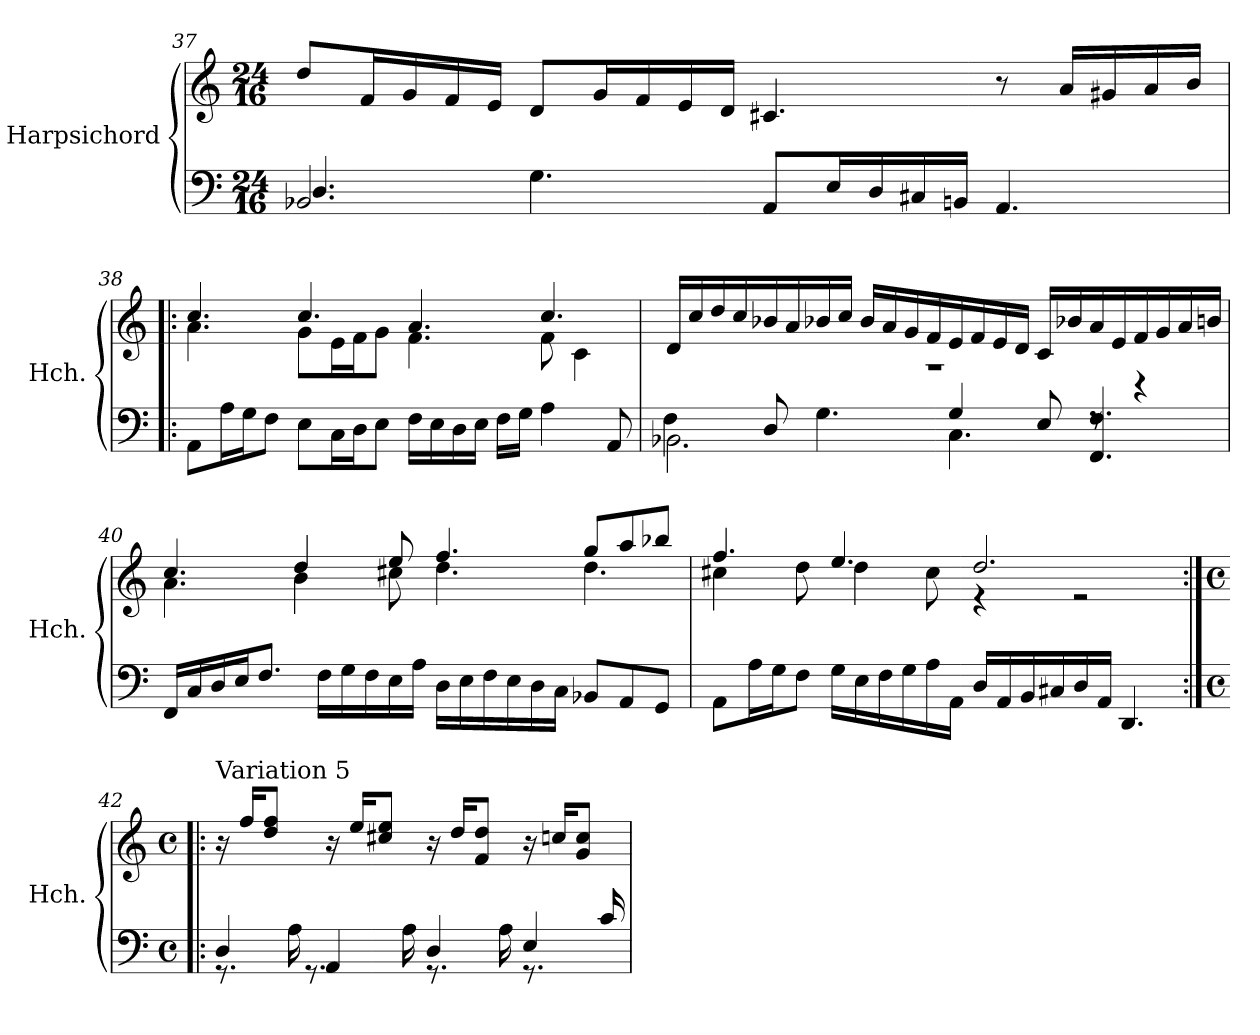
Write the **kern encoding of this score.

**kern	**kern
*part1	*part1
*staff2	*staff1
*I"Harpsichord	*
*I'Hch.	*
!!LO:LB:g=z
*clefF4	*clefG2
*k[]	*k[]
*M24/16	*M24/16
=37	=37
*^	*
2.BB-X/	4.D/	8dd/L
.	.	16f/L
.	.	16g/
.	.	16f/
.	.	16e/JJ
.	4.G\	8d/L
.	.	16g/L
.	.	16f/
.	.	16e/
.	.	16d/JJ
8AA/L	2.ryy	4.c#X/
16E/L	.	.
16D/	.	.
16C#X/	.	.
16BBn/JJ	.	.
4.AA/	.	8r
.	.	16a/LL
.	.	16g#X/
.	.	16a/
.	.	16b/JJ
*v	*v	*
=38!|:	=38!|:
*	*^
8AA\L	4.cc/	4.a\
16A\L	.	.
16G\J	.	.
8F\J	.	.
8E\L	4.cc/	8g\L
16C\L	.	16e\L
16D\J	.	16f\J
8E\J	.	8g\J
16F\LL	4.a/	4.f\
16E\	.	.
16D\	.	.
16E\JJ	.	.
16F\LL	.	.
16G\JJ	.	.
4A\	4.cc/	8f\
.	.	4c\
8AA/	.	.
!!LO:LB:g=z	!!
=39	=39	=39
*^	*	*
2.BB-X\	4F\	16d/LL	1.r
.	.	16cc/	.
.	.	16dd/	.
.	.	16cc/	.
.	8D/	16b-X/	.
.	.	16a/	.
.	4.G\	16b-X/	.
.	.	16cc/JJ	.
.	.	16b-/LL	.
.	.	16a/	.
.	.	16g/	.
.	.	16f/	.
4.C\	4G/	16e/	.
.	.	16f/	.
.	.	16e/	.
.	.	16d/JJ	.
.	8E/	16c/LL	.
.	.	16b-X/	.
8rF	4.FF/ 4.F/	16a/	.
.	.	16e/	.
4r	.	16f/	.
.	.	16g/	.
.	.	16a/	.
.	.	16bn/JJ	.
*v	*v	*	*
=40	=40	=40
16FF/LL	4.cc/	4.a\
16C/	.	.
16D/	.	.
16E/J	.	.
8.F/J	.	.
.	4dd/	4b\
16F\LL	.	.
16G\	.	.
16F\	.	.
16E\	8ee/	8cc#X\
16A\JJ	.	.
16D\LL	4.ff/	4.dd\
16E\	.	.
16F\	.	.
16E\	.	.
16D\	.	.
16C\JJ	.	.
8BB-X/L	8gg/L	4.dd\
8AA/	8aa/	.
8GG/J	8bb-X/J	.
!!LO:LB:g=z	!!
=41	=41	=41
8AA\L	4.ff/	4cc#X\
16A\L	.	.
16G\J	.	.
8F\J	.	8dd\
16G\LL	4.ee/	4dd\
16E\	.	.
16F\	.	.
16G\	.	.
16A\	.	8cc#\
16AA\JJ	.	.
16D/LL	2.dd/	4r
16AA/	.	.
16BB/	.	.
16C#X/	.	.
16D/	.	2r
16AA/JJ	.	.
4.DD/	.	.
*	*v	*v
!!LO:LB:g=z
=42:|!|:	=42:|!|:
*M4/4	*M4/4
*met(c)	*met(c)
*	*MM80
*^	*
!	!	!LO:TX:a:t=Variation 5
4D/	8.r	16r
.	.	16ff/KL
.	.	8dd/ 8ff/J
.	16A\	.
4AA/	8.rGG	16r
.	.	16ee/KL
.	.	8cc#X/ 8ee/J
.	16A\	.
4D/	8.r	16r
.	.	16dd/KL
.	.	8f/ 8dd/J
.	16A\	.
4E/	8.r	16r
.	.	16ccn/KL
.	.	8g/ 8cc/J
.	16c/	.
*v	*v	*
=	=
*-	*-
